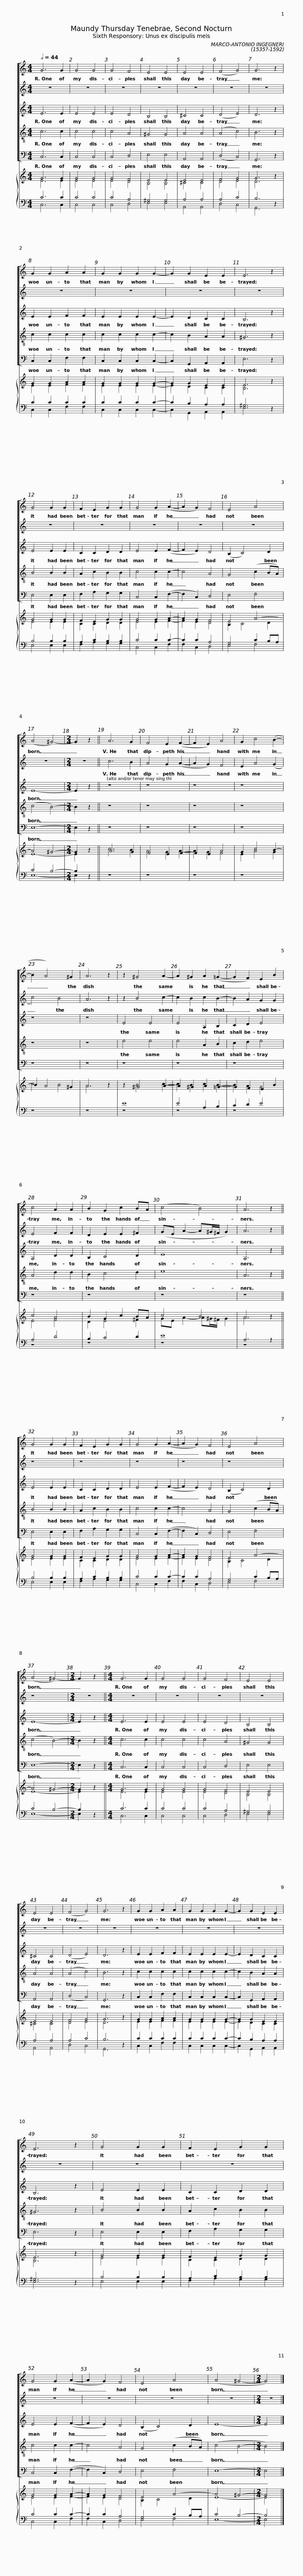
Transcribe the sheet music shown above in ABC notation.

X:1
%%score [ 1 2 3 4 5 ] { ( 6 7 ) | ( 8 9 ) }
L:1/8
Q:1/2=44
M:4/4
I:linebreak $
K:C
V:1 treble
V:2 treble
V:3 treble
V:4 treble-8 transpose=-12
V:5 bass
V:6 treble
V:7 treble
V:8 bass
V:9 bass
V:1
 G6 G2 | G4 G4 | G4 F4 | E4 E4 |$ E4 E4 | %5
 (F4 G4) | G6 z2 | G2 G2 A2 A2 |$ G2 G2 G2 G2- | G2 G2 E2 E2 | %10
 E6 z2 | G4 G2 G2 |$ F2 E2 G2 G2 | G4 G2 (A2- | A2 G2) F4 | %15
 E4 A4 | (A4 ^G4-) |[M:2/4] G2 z2 ||$ A6 G2 | F4 E2 (F2- | %20
 F2 E2) A4 | G2 c4 (B2- |$ B2 A4) ^G2 | A6 z2 | z2 ^G4 A2- | %25
 A2 ^G2 A2 (=G2- |$ G2 F2) E2 B2 | c4 A2 A2 | B2 G2 c2 BA | (c4 B4) | %30
 A6 z2 ||$ G4 G2 G2 | F2 E2 G2 G2 | G4 G2 (A2- | A2 G2) F4 |$ %35
 E4 A4 | (A4 ^G4-) |[M:2/4] G2 z2 ||[M:4/4] G6 G2 | G4 G4 |$ %40
 G4 F4 | E4 E4 | E4 E4 | (F4 G4) |$ G6 z2 | %45
 G2 G2 A2 A2 | G2 G2 G2 G2- | G2 G2 E2 E2 |$ E6 z2 | G4 G2 G2 | %50
 F2 E2 G2 G2 | G4 G2 (A2- |$ A2 G2) F4 | E4 A4 | (A4 ^G4- | %55
[M:2/4] G4) |] %56
V:2
 z8 | z8 | z8 | z8 |$ z8 | %5
 z8 | z8 | z8 |$ z8 | z8 | %10
 z8 | z8 |$ z8 | z8 | z8 | %15
 z8 | z8 |[M:2/4] z4 ||$ c6 B2 | A4 G2 (A2- | %20
 A2 G2) F4 | E2 A4 (G2 |$ c4) B4 | A6 z2 | z2 B4 c2- | %25
 c2 B2 c2 B2- |$ B2 A2 G2 G2 | E4 F2 F2 | D2 E2 E2 ^F2 | (GE A2- A^G/^F/ G2) | %30
 A6 z2 ||$ z8 | z8 | z8 | z8 |$ %35
 z8 | z8 |[M:2/4] z4 ||[M:4/4] z8 | z8 |$ %40
 z8 | z8 | z8 | z8 |$ z8 | %45
 z8 | z8 | z8 |$ z8 | z8 | %50
 z8 | z8 |$ z8 | z8 | z8 | %55
[M:2/4] z4 |] %56
V:3
 E6 E2 | E4 E4 | E4 D4 | B,4 B,4 |$ ^C4 C4 | %5
 (D4 E4) | D6 z2 | E2 E2 F2 F2 |$ E2 E2 E2 E2- | E2 D2 C2 C2 | %10
 B,6 z2 | E4 E2 E2 |$ C2 C2 D2 D2 | E4 E2 (F2- | F2 E2) D4 | %15
 (B,2 C4) D2 | E8- |[M:2/4] E2 z2 ||$ z8 | z8 | %20
 z8 | z8 |$ z8 | z8 | E4 E4 | %25
 E4 A,2 B,2 |$ C2 D2 E4 | A,4 D2 D2 | B,2 C4 D2 | E8 | %30
 A,6 z2 ||$ E4 E2 E2 | C2 C2 D2 D2 | E4 E2 (F2- | F2 E2) D4 |$ %35
 (B,2 C4) D2 | E8- |[M:2/4] E2 z2 ||[M:4/4] E6 E2 | E4 E4 |$ %40
 E4 D4 | B,4 B,4 | ^C4 C4 | (D4 E4) |$ D6 z2 | %45
 E2 E2 F2 F2 | E2 E2 E2 E2- | E2 D2 C2 C2 |$ B,6 z2 | E4 E2 E2 | %50
 C2 C2 D2 D2 | E4 E2 (F2- |$ F2 E2) D4 | (B,2 C4) D2 | E8- | %55
[M:2/4] E4 |] %56
V:4
 c6 c2 | c4 c4 | c4 A4 | ^G4 G4 |$ A4 A4 | %5
 (A4 c4) | B6 z2 | c2 c2 c2 c2 |$ c2 c2 c2 c2- | c2 B2 A2 A2 | %10
 ^G6 z2 | B4 B2 B2 |$ A2 c2 B2 B2 | c4 c2 c2- | c4 A4 | %15
 G4 (c2 BA) | (c4 B4-) |[M:2/4] B2 z2 ||$ z8 | z8 | %20
 z8 | z8 |$ z8 | z8 | e4 e4 | %25
 e4 A2 B2 |$ c2 d2 e4 | A4 d2 d2 | B2 c4 d2 | e8 | %30
 A6 z2 ||$ B4 B2 B2 | A2 c2 B2 B2 | c4 c2 c2- | c4 A4 |$ %35
 G4 (c2 BA) | (c4 B4-) |[M:2/4] B2 z2 ||[M:4/4] c6 c2 | c4 c4 |$ %40
 c4 A4 | ^G4 G4 | A4 A4 | (A4 c4) |$ B6 z2 | %45
 c2 c2 c2 c2 | c2 c2 c2 c2- | c2 B2 A2 A2 |$ ^G6 z2 | B4 B2 B2 | %50
 A2 c2 B2 B2 | c4 c2 c2- |$ c4 A4 | G4 (c2 BA) | (c4 B4- | %55
[M:2/4] B4) |] %56
V:5
 C,6 C,2 | C,4 C,4 | C,4 D,4 | E,4 E,4 |$ A,,4 A,,4 | %5
 (D,4 C,4) | G,,6 z2 | C,2 C,2 F,2 F,2 |$ C,2 C,2 C,2 C,2- | C,2 G,,2 A,,2 A,,2 | %10
 E,6 z2 | E,4 E,2 E,2 |$ F,2 A,2 G,2 G,2 | C,4 C,2 (F,2- | F,2 C,2) D,4 | %15
 E,4 F,4 | E,8- |[M:2/4] E,2 z2 ||$ z8 | z8 | %20
 z8 | z8 |$ z8 | z8 | z8 | %25
 z8 |$ z8 | z8 | z8 | z8 | %30
 z8 ||$ E,4 E,2 E,2 | F,2 A,2 G,2 G,2 | C,4 C,2 (F,2- | F,2 C,2) D,4 |$ %35
 E,4 F,4 | E,8- |[M:2/4] E,2 z2 ||[M:4/4] C,6 C,2 | C,4 C,4 |$ %40
 C,4 D,4 | E,4 E,4 | A,,4 A,,4 | (D,4 C,4) |$ G,,6 z2 | %45
 C,2 C,2 F,2 F,2 | C,2 C,2 C,2 C,2- | C,2 G,,2 A,,2 A,,2 |$ E,6 z2 | E,4 E,2 E,2 | %50
 F,2 A,2 G,2 G,2 | C,4 C,2 (F,2- |$ F,2 C,2) D,4 | E,4 F,4 | E,8- | %55
[M:2/4] E,4 |] %56
V:6
 G6 G2 | G4 G4 | G4 F4 | E4 E4 |$ E4 E4 | %5
 F4 G4 | G6 z2 | G2 G2 A2 A2 |$ G2 G2 G2 G2- | G2 G2 E2 E2 | %10
 E6 z2 | G4 G2 G2 |$ F2 E2 G2 G2 | G4 G2 A2- | A2 G2 F4 | %15
 E4 A4- | A4 ^G4- |[M:2/4] G2 z2 ||$ A6 G2 | F4 E2 F2- | %20
 F2 E2 A4 | G2 c4 B2- |$ B2 A4 ^G2 | A6 z2 | z2 ^G4 A2- | %25
 A2 ^G2 A2 =G2- |$ G2 F2 E2 B2 | c4 A4 | B2 G2 c2 BA | c4 B4 | %30
 A6 z2 ||$ G4 G2 G2 | F2 E2 G2 G2 | G4 G2 A2- | A2 G2 F4 |$ %35
 E4 A4- | A4 ^G4- |[M:2/4] G2 z2 ||[M:4/4] G6 G2 | G4 G4 |$ %40
 G4 F4 | E4 E4 | E4 E4 | F4 G4 |$ G6 z2 | %45
 G2 G2 A2 A2 | G2 G2 G2 G2- | G2 G2 E2 E2 |$ E6 z2 | G4 G2 G2 | %50
 F2 E2 G2 G2 | G4 G2 A2- |$ A2 G2 F4 | E4 A4- | A4 ^G4- | %55
[M:2/4] G4 |] %56
V:7
 E6 E2 | E4 E4 | E4 D4 | B,4 B,4 |$ ^C4 C4 | %5
 D4 E4 | D6 z2 | E2 E2 F2 F2 |$ E2 E2 E2 E2- | E2 D2 C2 C2 | %10
 B,6 z2 | E4 E2 E2 |$ C2 C2 D2 D2 | E4 E2 F2- | F2 E2 D4 | %15
 B,2 C4 D2 | E8- |[M:2/4] E2 z2 ||$ c6 B2 | A4 G2 A2- | %20
 A2 G2 F4 | E2 A4 G2 |$ c4 B4 | A6 z2 | z2 B4 c2- | %25
 c2 B2 c2 B2- |$ B2 A2 G4 | E4 F4 | D2 E4 ^F2 | GE A2- A^G/^F/ G2 | %30
 A6 z2 ||$ E4 E2 E2 | C2 C2 D2 D2 | E4 E2 F2- | F2 E2 D4 |$ %35
 B,2 C4 D2 | E8- |[M:2/4] E2 z2 ||[M:4/4] E6 E2 | E4 E4 |$ %40
 E4 D4 | B,4 B,4 | ^C4 C4 | D4 E4 |$ D6 z2 | %45
 E2 E2 F2 F2 | E2 E2 E2 E2- | E2 D2 C2 C2 |$ B,6 z2 | E4 E2 E2 | %50
 C2 C2 D2 D2 | E4 E2 F2- |$ F2 E2 D4 | B,2 C4 D2 | E8- | %55
[M:2/4] E4 |] %56
V:8
 C6 C2 | C4 C4 | C4 A,4 | ^G,4 G,4 |$ A,4 A,4 | %5
 A,4 C4 | B,6 z2 | C2 C2 C2 C2 |$ C2 C2 C2 C2- | C2 B,2 A,2 A,2 | %10
 ^G,6 z2 | B,4 B,2 B,2 |$ A,2 C2 B,2 B,2 | C4 C2 C2- | C2 C2 A,4 | %15
 G,4 C2 B,A, | C4 B,4- |[M:2/4] B,2 z2 ||$ x8 | x8 | %20
 x8 | x8 |$ x8 | x8 | E8 | %25
 E4 A,2 B,2 |$ C2 D2 E4 | A,4 D4 | B,2 C4 D2 | E8 | %30
 A,6 z2 ||$ B,4 B,2 B,2 | A,2 C2 B,2 B,2 | C4 C2 C2- | C2 C2 A,4 |$ %35
 G,4 C2 B,A, | C4 B,4- |[M:2/4] B,2 z2 ||[M:4/4] C6 C2 | C4 C4 |$ %40
 C4 A,4 | ^G,4 G,4 | A,4 A,4 | A,4 C4 |$ B,6 z2 | %45
 C2 C2 C2 C2 | C2 C2 C2 C2- | C2 B,2 A,2 A,2 |$ ^G,6 z2 | B,4 B,2 B,2 | %50
 A,2 C2 B,2 B,2 | C4 C2 C2- |$ C2 C2 A,4 | G,4 C2 B,A, | C4 B,4- | %55
[M:2/4] B,4 |] %56
V:9
 C,6 C,2 | C,4 C,4 | C,4 D,4 | E,4 E,4 |$ A,,4 A,,4 | %5
 D,4 C,4 | G,,6 z2 | C,2 C,2 F,2 F,2 |$ C,2 C,2 C,2 C,2- | C,2 G,,2 A,,2 A,,2 | %10
 E,6 z2 | E,4 E,2 E,2 |$ F,2 A,2 G,2 G,2 | C,4 C,2 F,2 | F,2 C,2 D,4 | %15
 E,4 F,4 | E,8- |[M:2/4] E,2 z2 ||$ z8 | z8 | %20
 z8 | z8 |$ z8 | z8 | z8 | %25
 z8 |$ z8 | z8 | z8 | z8 | %30
 z8 ||$ E,4 E,2 E,2 | F,2 A,2 G,2 G,2 | C,4 C,2 F,2 | F,2 C,2 D,4 |$ %35
 E,4 F,4 | E,8- |[M:2/4] E,2 z2 ||[M:4/4] C,6 C,2 | C,4 C,4 |$ %40
 C,4 D,4 | E,4 E,4 | A,,4 A,,4 | D,4 C,4 |$ G,,6 z2 | %45
 C,2 C,2 F,2 F,2 | C,2 C,2 C,2 C,2- | C,2 G,,2 A,,2 A,,2 |$ E,6 z2 | E,4 E,2 E,2 | %50
 F,2 A,2 G,2 G,2 | C,4 C,2 F,2 |$ F,2 C,2 D,4 | E,4 F,4 | E,8- | %55
[M:2/4] E,4 |] %56
